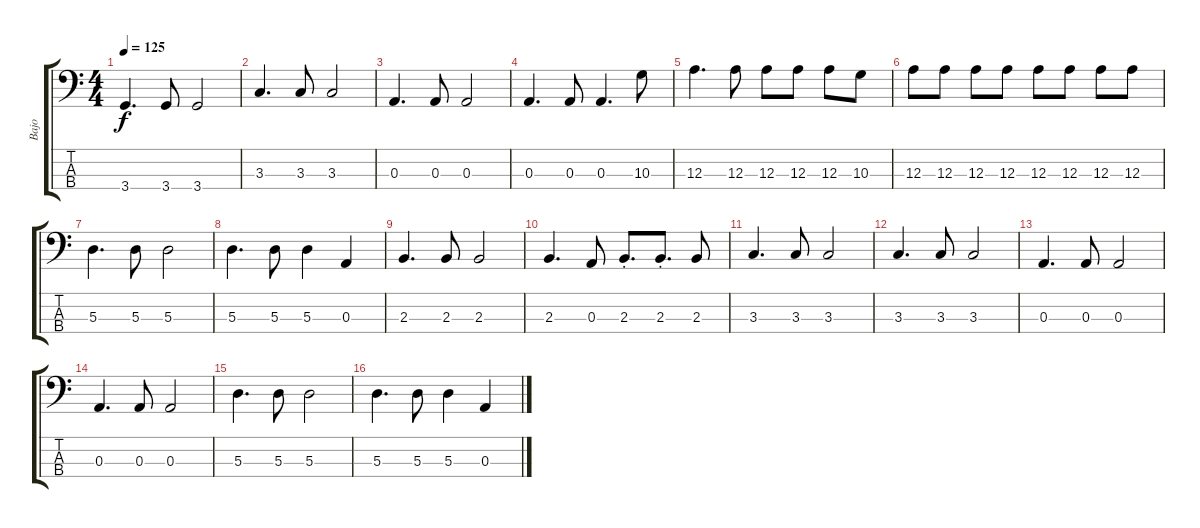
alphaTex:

\track ("Bajo" "Bajo") {instrument electricbasspick}
\staff {score tabs}
\tuning (G2 D2 A1 E1) {hide}
\ts (4 4)
\tempo 125
\clef f4
\ks c
3.4.4{d dy f} 3.4.8 3.4.2 |
3.3.4{d} 3.3.8 3.3.2 |
0.3.4{d} 0.3.8 0.3.2 |
0.3.4{d} 0.3.8 0.3.4{d} 10.3.8 |
12.3.4{d} 12.3.8 12.3.8 12.3.8 12.3.8 10.3.8 |
12.3.8 12.3.8 12.3.8 12.3.8 12.3.8 12.3.8 12.3.8 12.3.8 |
5.3.4{d} 5.3.8 5.3.2 |
5.3.4{d} 5.3.8 5.3.4 0.3.4 |
2.3.4{d} 2.3.8 2.3.2 |
2.3.4{d} 0.3.8 2.3{st}.8{d} 2.3{st}.8{d} 2.3.8 |
3.3.4{d} 3.3.8 3.3.2 |
3.3.4{d} 3.3.8 3.3.2 |
0.3.4{d} 0.3.8 0.3.2 |
0.3.4{d} 0.3.8 0.3.2 |
5.3.4{d} 5.3.8 5.3.2 |
5.3.4{d} 5.3.8 5.3.4 0.3.4
